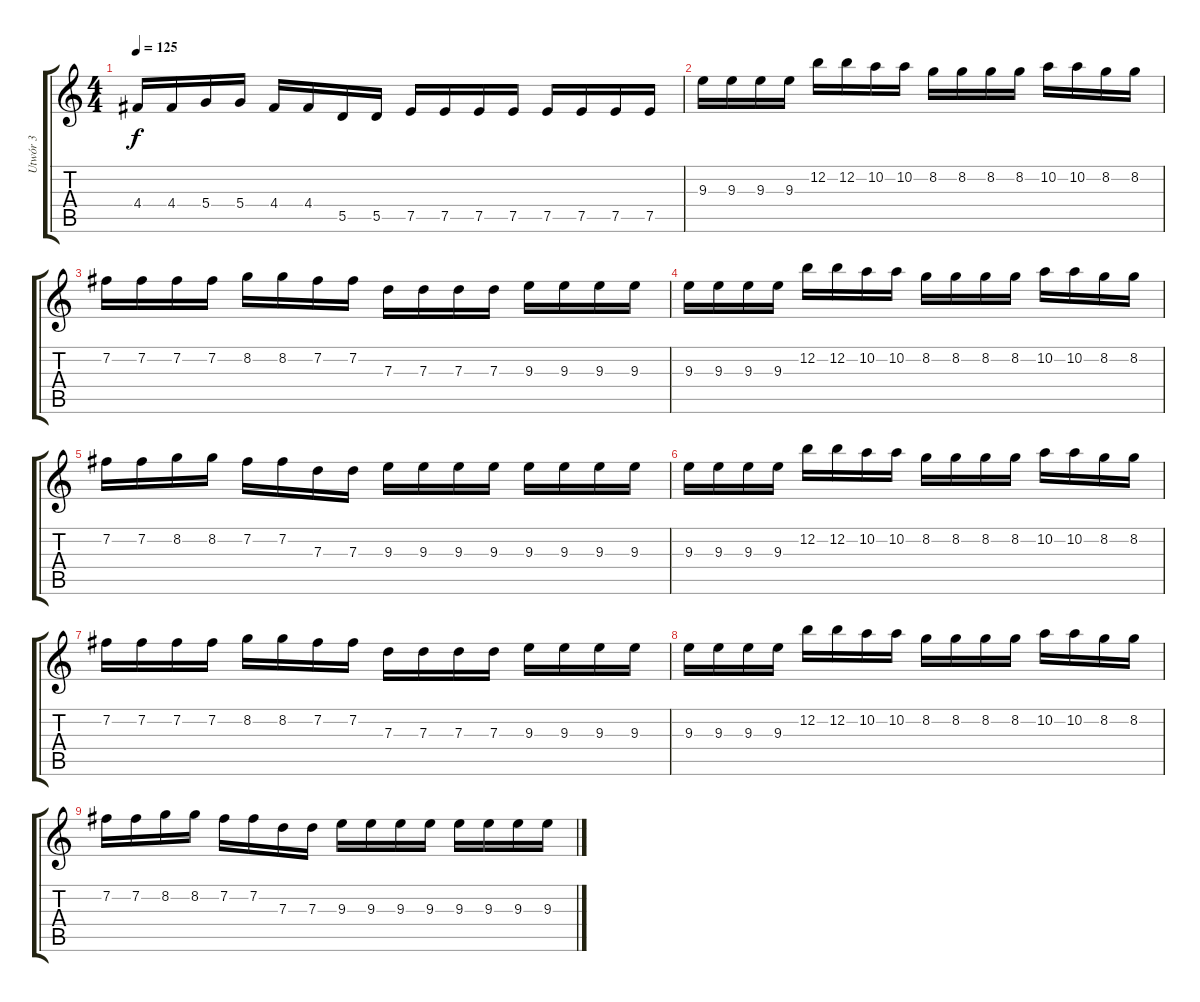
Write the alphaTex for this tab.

\track ("Utwór 3" "Utwór 3") {instrument distortionguitar}
\staff {score tabs}
\tuning (E4 B3 G3 D3 A2 E2) {hide}
\ts (4 4)
\tempo 125
\clef g2
\ks c
4.4.16{dy f} 4.4.16 5.4.16 5.4.16 4.4.16 4.4.16 5.5.16 5.5.16 7.5.16 7.5.16 7.5.16 7.5.16 7.5.16 7.5.16 7.5.16 7.5.16 |
9.3.16 9.3.16 9.3.16 9.3.16 12.2.16 12.2.16 10.2.16 10.2.16 8.2.16 8.2.16 8.2.16 8.2.16 10.2.16 10.2.16 8.2.16 8.2.16 |
7.2.16 7.2.16 7.2.16 7.2.16 8.2.16 8.2.16 7.2.16 7.2.16 7.3.16 7.3.16 7.3.16 7.3.16 9.3.16 9.3.16 9.3.16 9.3.16 |
9.3.16 9.3.16 9.3.16 9.3.16 12.2.16 12.2.16 10.2.16 10.2.16 8.2.16 8.2.16 8.2.16 8.2.16 10.2.16 10.2.16 8.2.16 8.2.16 |
7.2.16 7.2.16 8.2.16 8.2.16 7.2.16 7.2.16 7.3.16 7.3.16 9.3.16 9.3.16 9.3.16 9.3.16 9.3.16 9.3.16 9.3.16 9.3.16 |
9.3.16 9.3.16 9.3.16 9.3.16 12.2.16 12.2.16 10.2.16 10.2.16 8.2.16 8.2.16 8.2.16 8.2.16 10.2.16 10.2.16 8.2.16 8.2.16 |
7.2.16 7.2.16 7.2.16 7.2.16 8.2.16 8.2.16 7.2.16 7.2.16 7.3.16 7.3.16 7.3.16 7.3.16 9.3.16 9.3.16 9.3.16 9.3.16 |
9.3.16 9.3.16 9.3.16 9.3.16 12.2.16 12.2.16 10.2.16 10.2.16 8.2.16 8.2.16 8.2.16 8.2.16 10.2.16 10.2.16 8.2.16 8.2.16 |
7.2.16 7.2.16 8.2.16 8.2.16 7.2.16 7.2.16 7.3.16 7.3.16 9.3.16 9.3.16 9.3.16 9.3.16 9.3.16 9.3.16 9.3.16 9.3.16
